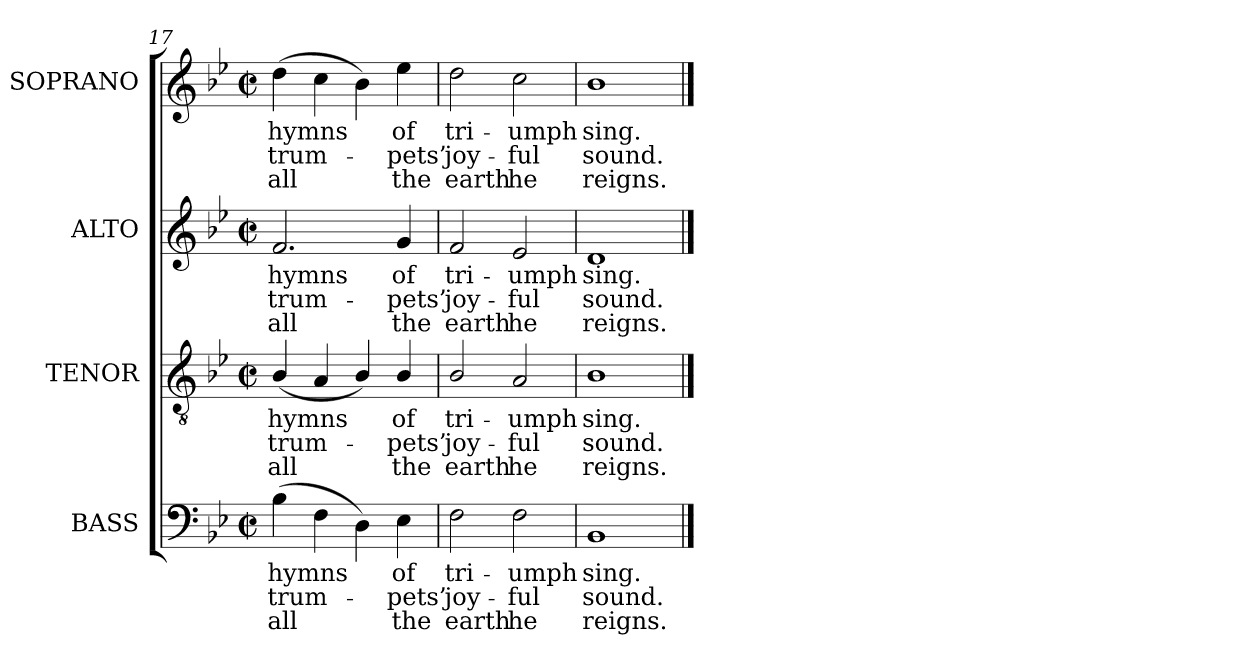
**kern	**text	**text	**text	**kern	**text	**text	**text	**kern	**text	**text	**text	**kern	**text	**text	**text
*part4	*part4	*part4	*part4	*part3	*part3	*part3	*part3	*part2	*part2	*part2	*part2	*part1	*part1	*part1	*part1
*staff4	*staff4	*staff4	*staff4	*staff3	*staff3	*staff3	*staff3	*staff2	*staff2	*staff2	*staff2	*staff1	*staff1	*staff1	*staff1
*I"BASS	*	*	*	*I"TENOR	*	*	*	*I"ALTO	*	*	*	*I"SOPRANO	*	*	*
*I'B.	*	*	*	*I'T.	*	*	*	*I'A.	*	*	*	*I'S.	*	*	*
*clefF4	*	*	*	*clefGv2	*	*	*	*clefG2	*	*	*	*clefG2	*	*	*
*	*	*	*	*ITrd7c12	*	*	*	*	*	*	*	*	*	*	*
*k[b-e-]	*	*	*	*k[b-e-]	*	*	*	*k[b-e-]	*	*	*	*k[b-e-]	*	*	*
*B-:	*	*	*	*B-:	*	*	*	*B-:	*	*	*	*B-:	*	*	*
*M2/2	*	*	*	*M2/2	*	*	*	*M2/2	*	*	*	*M2/2	*	*	*
*met(c|)	*	*	*	*met(c|)	*	*	*	*met(c|)	*	*	*	*met(c|)	*	*	*
=17	=17	=17	=17	=17	=17	=17	=17	=17	=17	=17	=17	=17	=17	=17	=17
!	!LO:LY:b:color=#000000	!LO:LY:b:color=#000000	!LO:LY:b:color=#000000	!	!	!	!	!	!	!	!	!	!	!	!
!	!	!	!	!	!LO:LY:b:color=#000000	!LO:LY:b:color=#000000	!LO:LY:b:color=#000000	!	!	!	!	!	!	!	!
!	!	!	!	!	!	!	!	!	!LO:LY:b:color=#000000	!LO:LY:b:color=#000000	!LO:LY:b:color=#000000	!	!	!	!
!	!	!	!	!	!	!	!	!	!	!	!	!	!LO:LY:b:color=#000000	!LO:LY:b:color=#000000	!LO:LY:b:color=#000000
(4B-i\	hymns	trum-	all	(4BB-i/	hymns	trum-	all	2.fi/	hymns	trum-	all	(4ddi\	hymns	trum-	all
4Fi\	.	.	.	4AAi/	.	.	.	.	.	.	.	4cci\	.	.	.
4Di\)	.	.	.	4BB-i/)	.	.	.	.	.	.	.	4b-i\)	.	.	.
!	!LO:LY:b:color=#000000	!LO:LY:b:color=#000000	!LO:LY:b:color=#000000	!	!	!	!	!	!	!	!	!	!	!	!
!	!	!	!	!	!LO:LY:b:color=#000000	!LO:LY:b:color=#000000	!LO:LY:b:color=#000000	!	!	!	!	!	!	!	!
!	!	!	!	!	!	!	!	!	!LO:LY:b:color=#000000	!LO:LY:b:color=#000000	!LO:LY:b:color=#000000	!	!	!	!
!	!	!	!	!	!	!	!	!	!	!	!	!	!LO:LY:b:color=#000000	!LO:LY:b:color=#000000	!LO:LY:b:color=#000000
4E-i\	of	-pets’	the	4BB-i/	of	-pets’	the	4gi/	of	-pets’	the	4ee-i\	of	-pets’	the
=18	=18	=18	=18	=18	=18	=18	=18	=18	=18	=18	=18	=18	=18	=18	=18
!	!LO:LY:b:color=#000000	!LO:LY:b:color=#000000	!LO:LY:b:color=#000000	!	!	!	!	!	!	!	!	!	!	!	!
!	!	!	!	!	!LO:LY:b:color=#000000	!LO:LY:b:color=#000000	!LO:LY:b:color=#000000	!	!	!	!	!	!	!	!
!	!	!	!	!	!	!	!	!	!LO:LY:b:color=#000000	!LO:LY:b:color=#000000	!LO:LY:b:color=#000000	!	!	!	!
!	!	!	!	!	!	!	!	!	!	!	!	!	!LO:LY:b:color=#000000	!LO:LY:b:color=#000000	!LO:LY:b:color=#000000
2Fi\	tri-	joy-	earth	2BB-i/	tri-	joy-	earth	2fi/	tri-	joy-	earth	2ddi\	tri-	joy-	earth
!	!LO:LY:b:color=#000000	!LO:LY:b:color=#000000	!LO:LY:b:color=#000000	!	!	!	!	!	!	!	!	!	!	!	!
!	!	!	!	!	!LO:LY:b:color=#000000	!LO:LY:b:color=#000000	!LO:LY:b:color=#000000	!	!	!	!	!	!	!	!
!	!	!	!	!	!	!	!	!	!LO:LY:b:color=#000000	!LO:LY:b:color=#000000	!LO:LY:b:color=#000000	!	!	!	!
!	!	!	!	!	!	!	!	!	!	!	!	!	!LO:LY:b:color=#000000	!LO:LY:b:color=#000000	!LO:LY:b:color=#000000
2Fi\	-umph	-ful	he	2AAi/	-umph	-ful	he	2e-i/	-umph	-ful	he	2cci\	-umph	-ful	he
=19	=19	=19	=19	=19	=19	=19	=19	=19	=19	=19	=19	=19	=19	=19	=19
!	!LO:LY:b:color=#000000	!LO:LY:b:color=#000000	!LO:LY:b:color=#000000	!	!	!	!	!	!	!	!	!	!	!	!
!	!	!	!	!	!LO:LY:b:color=#000000	!LO:LY:b:color=#000000	!LO:LY:b:color=#000000	!	!	!	!	!	!	!	!
!	!	!	!	!	!	!	!	!	!LO:LY:b:color=#000000	!LO:LY:b:color=#000000	!LO:LY:b:color=#000000	!	!	!	!
!	!	!	!	!	!	!	!	!	!	!	!	!	!LO:LY:b:color=#000000	!LO:LY:b:color=#000000	!LO:LY:b:color=#000000
1BB-i	sing.	sound.	reigns.	1BB-i	sing.	sound.	reigns.	1di	sing.	sound.	reigns.	1b-i	sing.	sound.	reigns.
==	==	==	==	==	==	==	==	==	==	==	==	==	==	==	==
*-	*-	*-	*-	*-	*-	*-	*-	*-	*-	*-	*-	*-	*-	*-	*-
